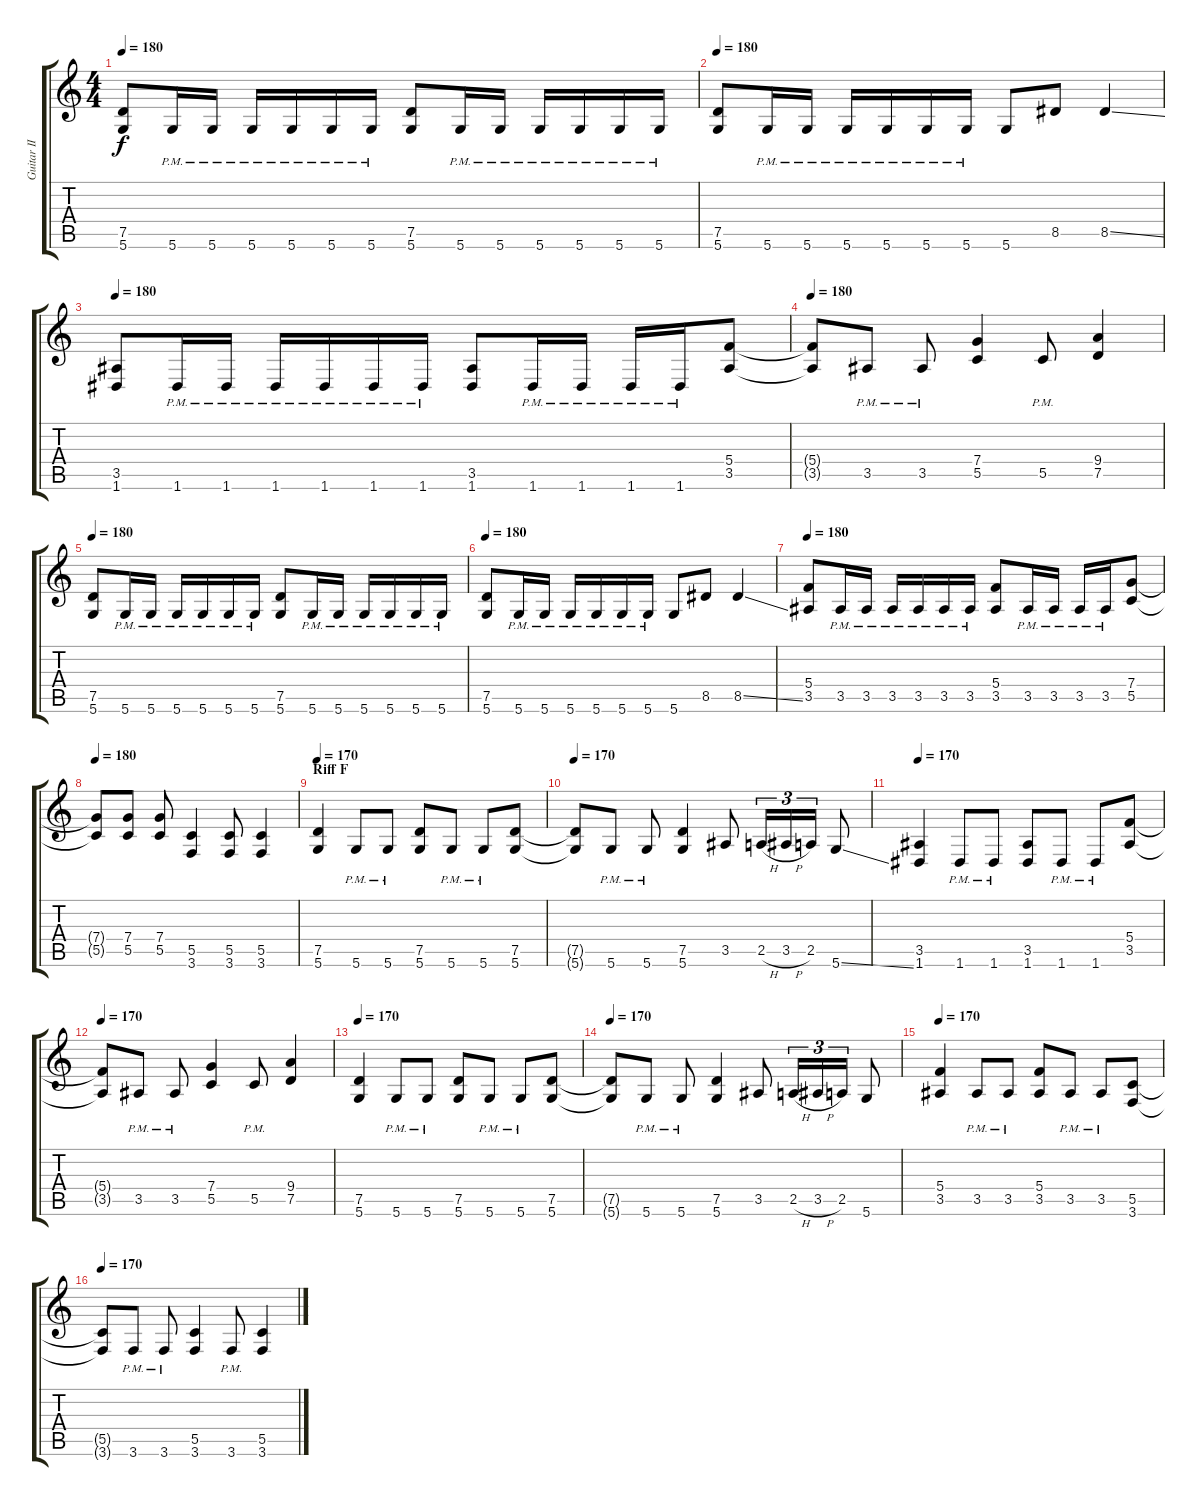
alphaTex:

\track ("Guitar II (Right)" "Guitar II ") {instrument distortionguitar}
\staff {score tabs}
\tuning (D4 A3 F3 C3 G2 D2) {hide}
\ts (4 4)
\tempo 180
\clef g2
\ks c
(7.5 5.6).8{dy f} 5.6{pm}.16 5.6{pm}.16 5.6{pm}.16 5.6{pm}.16 5.6{pm}.16 5.6{pm}.16 (7.5 5.6).8 5.6{pm}.16 5.6{pm}.16 5.6{pm}.16 5.6{pm}.16 5.6{pm}.16 5.6{pm}.16 |
\tempo 180
(7.5 5.6).8 5.6{pm}.16 5.6{pm}.16 5.6{pm}.16 5.6{pm}.16 5.6{pm}.16 5.6{pm}.16 5.6.8 8.5.8 8.5{ss}.4 |
\tempo 180
(3.5 1.6).8 1.6{pm}.16 1.6{pm}.16 1.6{pm}.16 1.6{pm}.16 1.6{pm}.16 1.6{pm}.16 (3.5 1.6).8 1.6{pm}.16 1.6{pm}.16 1.6{pm}.16 1.6{pm}.16 (5.4 3.5).8 |
\tempo 180
(5.4{t} 3.5{t}).8 3.5{pm}.8 3.5{pm}.8 (7.4 5.5).4 5.5{pm}.8 (9.4 7.5).4 |
\tempo 180
(7.5 5.6).8 5.6{pm}.16 5.6{pm}.16 5.6{pm}.16 5.6{pm}.16 5.6{pm}.16 5.6{pm}.16 (7.5 5.6).8 5.6{pm}.16 5.6{pm}.16 5.6{pm}.16 5.6{pm}.16 5.6{pm}.16 5.6{pm}.16 |
\tempo 180
(7.5 5.6).8 5.6{pm}.16 5.6{pm}.16 5.6{pm}.16 5.6{pm}.16 5.6{pm}.16 5.6{pm}.16 5.6.8 8.5.8 8.5{ss}.4 |
\tempo 180
(5.4 3.5).8 3.5{pm}.16 3.5{pm}.16 3.5{pm}.16 3.5{pm}.16 3.5{pm}.16 3.5{pm}.16 (5.4 3.5).8 3.5{pm}.16 3.5{pm}.16 3.5{pm}.16 3.5{pm}.16 (7.4 5.5).8 |
\tempo 180
(7.4{t} 5.5{t}).8 (7.4 5.5).8 (7.4 5.5).8 (5.5 3.6).4 (5.5 3.6).8 (5.5 3.6).4 |
\section ("" "Riff F")
\tempo 170
(7.5 5.6).4 5.6{pm}.8 5.6{pm}.8 (7.5 5.6).8 5.6{pm}.8 5.6{pm}.8 (7.5 5.6).8 |
\tempo 170
(7.5{t} 5.6{t}).8 5.6{pm}.8 5.6{pm}.8 (7.5 5.6).4 3.5.8 2.5{h}.16{tu (3 2)} 3.5{h}.16{tu (3 2)} 2.5.16{tu (3 2)} 5.6{ss}.8 |
\tempo 170
(3.5 1.6).4 1.6{pm}.8 1.6{pm}.8 (3.5 1.6).8 1.6{pm}.8 1.6{pm}.8 (5.4 3.5).8 |
\tempo 170
(5.4{t} 3.5{t}).8 3.5{pm}.8 3.5{pm}.8 (7.4 5.5).4 5.5{pm}.8 (9.4 7.5).4 |
\tempo 170
(7.5 5.6).4 5.6{pm}.8 5.6{pm}.8 (7.5 5.6).8 5.6{pm}.8 5.6{pm}.8 (7.5 5.6).8 |
\tempo 170
(7.5{t} 5.6{t}).8 5.6{pm}.8 5.6{pm}.8 (7.5 5.6).4 3.5.8 2.5{h}.16{tu (3 2)} 3.5{h}.16{tu (3 2)} 2.5.16{tu (3 2)} 5.6.8 |
\tempo 170
(5.4 3.5).4 3.5{pm}.8 3.5{pm}.8 (5.4 3.5).8 3.5{pm}.8 3.5{pm}.8 (5.5 3.6).8 |
\tempo 170
(5.5{t} 3.6{t}).8 3.6{pm}.8 3.6{pm}.8 (5.5 3.6).4 3.6{pm}.8 (5.5 3.6).4
